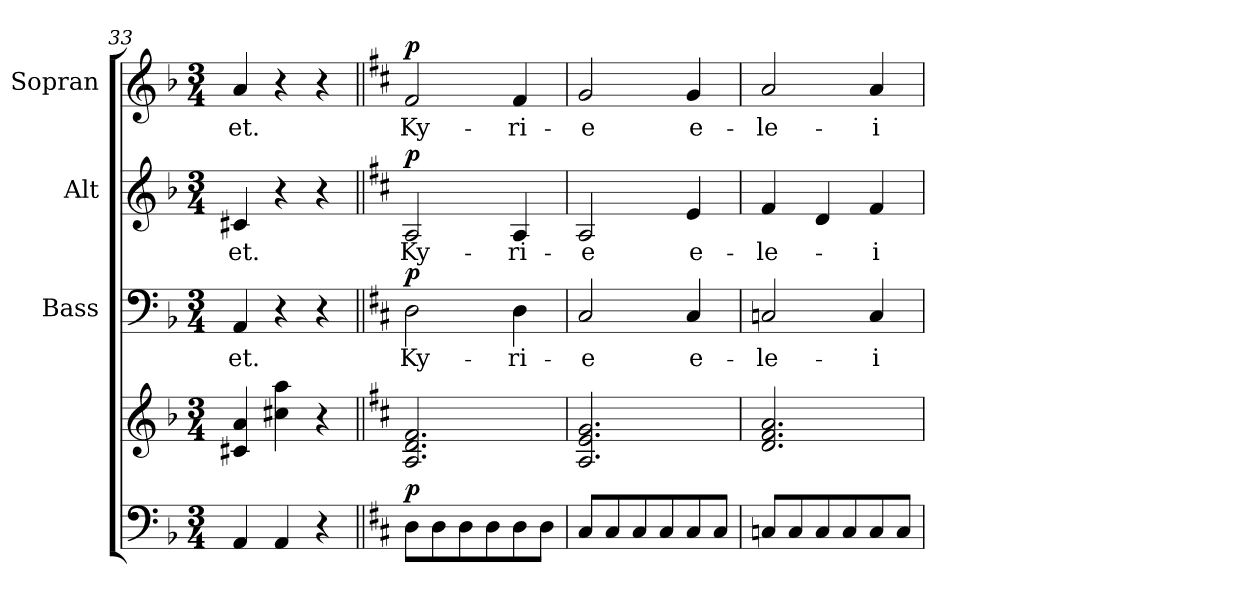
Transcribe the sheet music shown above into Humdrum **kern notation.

**kern	**kern	**dynam	**kern	**text	**dynam	**kern	**text	**dynam	**kern	**text	**dynam
*part4	*part4	*part4	*part3	*part3	*part3	*part2	*part2	*part2	*part1	*part1	*part1
*staff5	*staff4	*staff4/5	*staff3	*staff3	*staff3	*staff2	*staff2	*staff2	*staff1	*staff1	*staff1
*	*	*	*I"Bass	*	*	*I"Alt	*	*	*I"Sopran	*	*
*	*	*	*I'B.	*	*	*I'A.	*	*	*I'S.	*	*
*clefF4	*clefG2	*	*clefF4	*	*	*clefG2	*	*	*clefG2	*	*
*k[b-]	*k[b-]	*	*k[b-]	*	*	*k[b-]	*	*	*k[b-]	*	*
*F:	*F:	*	*F:	*	*	*F:	*	*	*F:	*	*
*M3/4	*M3/4	*	*M3/4	*	*	*M3/4	*	*	*M3/4	*	*
=33	=33	=33	=33	=33	=33	=33	=33	=33	=33	=33	=33
!	!	!	!	!LO:LY:b	!	!	!LO:LY:b	!	!	!LO:LY:b	!
4AA/	4c#X/ 4a/	.	4AA/	-et.	.	4c#X/	-et.	.	4a/	-et.	.
4AA/	4cc#X\ 4aa\	.	4r	.	.	4r	.	.	4r	.	.
4r	4r	.	4r	.	.	4r	.	.	4r	.	.
=34||	=34||	=34||	=34||	=34||	=34||	=34||	=34||	=34||	=34||	=34||	=34||
*k[f#c#]	*k[f#c#]	*	*k[f#c#]	*	*	*k[f#c#]	*	*	*k[f#c#]	*	*
*D:	*D:	*	*D:	*	*	*D:	*	*	*D:	*	*
!	!	!LO:DY:a=2	!	!LO:LY:b	!LO:DY:a	!	!LO:LY:b	!LO:DY:a	!	!LO:LY:b	!LO:DY:a
8D\L	2.A/ 2.d/ 2.f#/	p	2D\	Ky-	p	2A/	Ky-	p	2f#/	Ky-	p
8D\	.	.	.	.	.	.	.	.	.	.	.
8D\	.	.	.	.	.	.	.	.	.	.	.
8D\	.	.	.	.	.	.	.	.	.	.	.
!	!	!	!	!LO:LY:b	!	!	!LO:LY:b	!	!	!LO:LY:b	!
8D\	.	.	4D\	-ri-	.	4A/	-ri-	.	4f#/	-ri-	.
8D\J	.	.	.	.	.	.	.	.	.	.	.
!!LO:PB:g=z
=35	=35	=35	=35	=35	=35	=35	=35	=35	=35	=35	=35
!	!	!	!	!LO:LY:b	!	!	!LO:LY:b	!	!	!LO:LY:b	!
8C#/L	2.A/ 2.e/ 2.g/	.	2C#/	-e	.	2A/	-e	.	2g/	-e	.
8C#/	.	.	.	.	.	.	.	.	.	.	.
8C#/	.	.	.	.	.	.	.	.	.	.	.
8C#/	.	.	.	.	.	.	.	.	.	.	.
!	!	!	!	!LO:LY:b	!	!	!LO:LY:b	!	!	!LO:LY:b	!
8C#/	.	.	4C#/	e-	.	4e/	e-	.	4g/	e-	.
8C#/J	.	.	.	.	.	.	.	.	.	.	.
=36	=36	=36	=36	=36	=36	=36	=36	=36	=36	=36	=36
!	!	!	!	!LO:LY:b	!	!	!LO:LY:b	!	!	!LO:LY:b	!
8Cn/L	2.d/ 2.f#/ 2.a/	.	2Cn/	-le-	.	4f#/	-le-	.	2a/	-le-	.
8C/	.	.	.	.	.	.	.	.	.	.	.
8C/	.	.	.	.	.	4d/	.	.	.	.	.
8C/	.	.	.	.	.	.	.	.	.	.	.
!	!	!	!	!LO:LY:b	!	!	!LO:LY:b	!	!	!LO:LY:b	!
8C/	.	.	4C/	-i-	.	4f#/	-i-	.	4a/	-i-	.
8C/J	.	.	.	.	.	.	.	.	.	.	.
=	=	=	=	=	=	=	=	=	=	=	=
*-	*-	*-	*-	*-	*-	*-	*-	*-	*-	*-	*-
